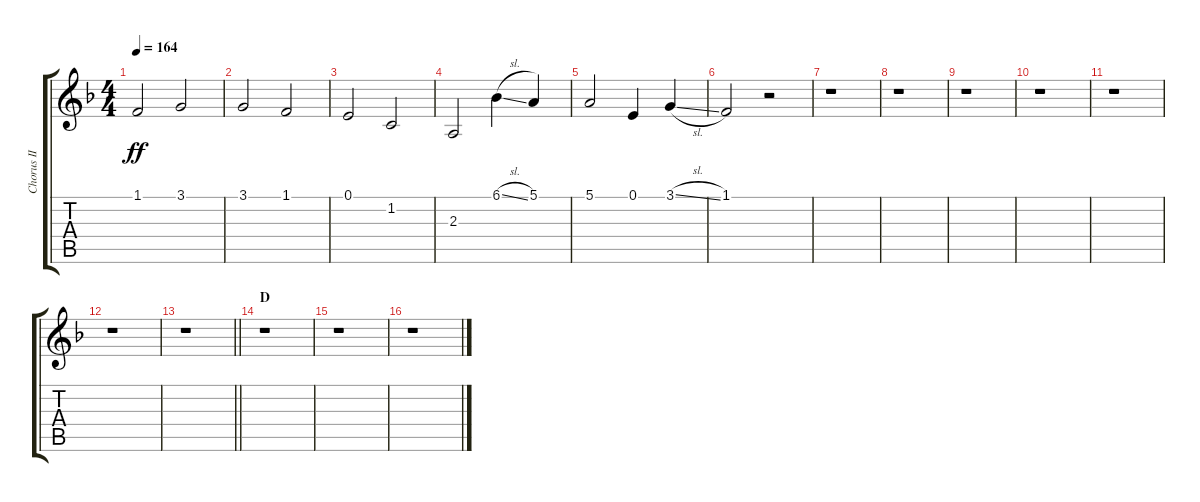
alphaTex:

\track ("Chorus II" "Chorus II") {instrument voiceoohs}
\staff {score tabs}
\tuning (E4 B3 G3 D3 A2 E2) {hide}
\ts (4 4)
\tempo 164
\clef g2
\ks f
1.1.2{dy ff} 3.1.2 |
3.1.2 1.1.2 |
0.1.2 1.2.2 |
2.3.2 6.1{sl}.4 5.1.4 |
5.1.2 0.1.4 3.1{sl}.4 |
1.1.2 r.2 |
r.1 |
r.1 |
r.1 |
r.1 |
r.1 |
r.1 |
\barLineRight lightlight
r.1 |
\section ("" "D")
r.1 |
r.1 |
r.1
